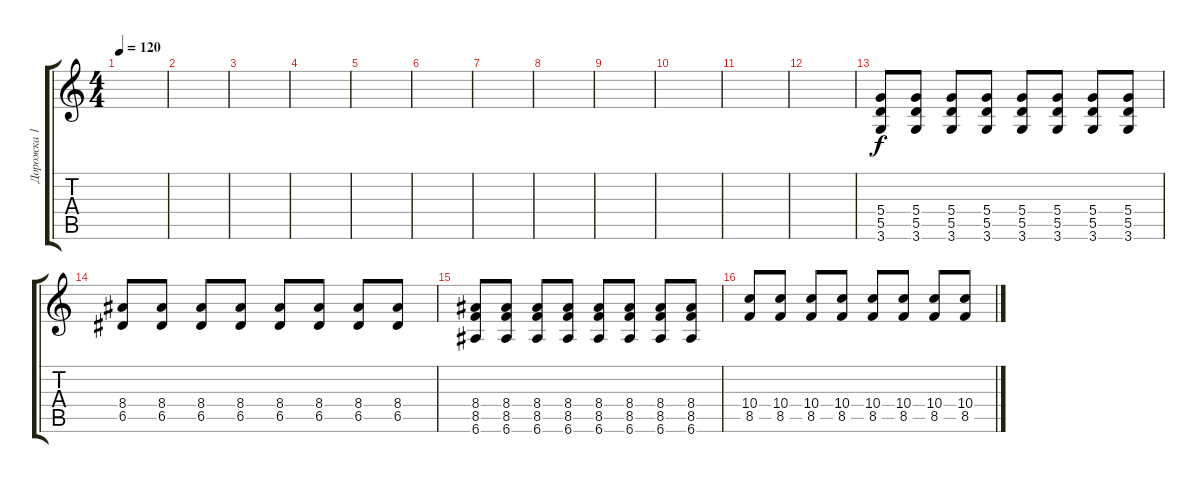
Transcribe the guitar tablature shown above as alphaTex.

\track ("Дорожка 1" "Дорожка 1") {instrument overdrivenguitar}
\staff {score tabs}
\tuning (E4 B3 G3 D3 A2 E2) {hide}
\ts (4 4)
\tempo 120
\clef g2
\ks c
|
|
|
|
|
|
|
|
|
|
|
|
(5.4 5.5 3.6).8 (5.4 5.5 3.6).8 (5.4 5.5 3.6).8 (5.4 5.5 3.6).8 (5.4 5.5 3.6).8 (5.4 5.5 3.6).8 (5.4 5.5 3.6).8 (5.4 5.5 3.6).8 |
(8.4 6.5).8 (8.4 6.5).8 (8.4 6.5).8 (8.4 6.5).8 (8.4 6.5).8 (8.4 6.5).8 (8.4 6.5).8 (8.4 6.5).8 |
(8.4 8.5 6.6).8 (8.4 8.5 6.6).8 (8.4 8.5 6.6).8 (8.4 8.5 6.6).8 (8.4 8.5 6.6).8 (8.4 8.5 6.6).8 (8.4 8.5 6.6).8 (8.4 8.5 6.6).8 |
(10.4 8.5).8 (10.4 8.5).8 (10.4 8.5).8 (10.4 8.5).8 (10.4 8.5).8 (10.4 8.5).8 (10.4 8.5).8 (10.4 8.5).8
